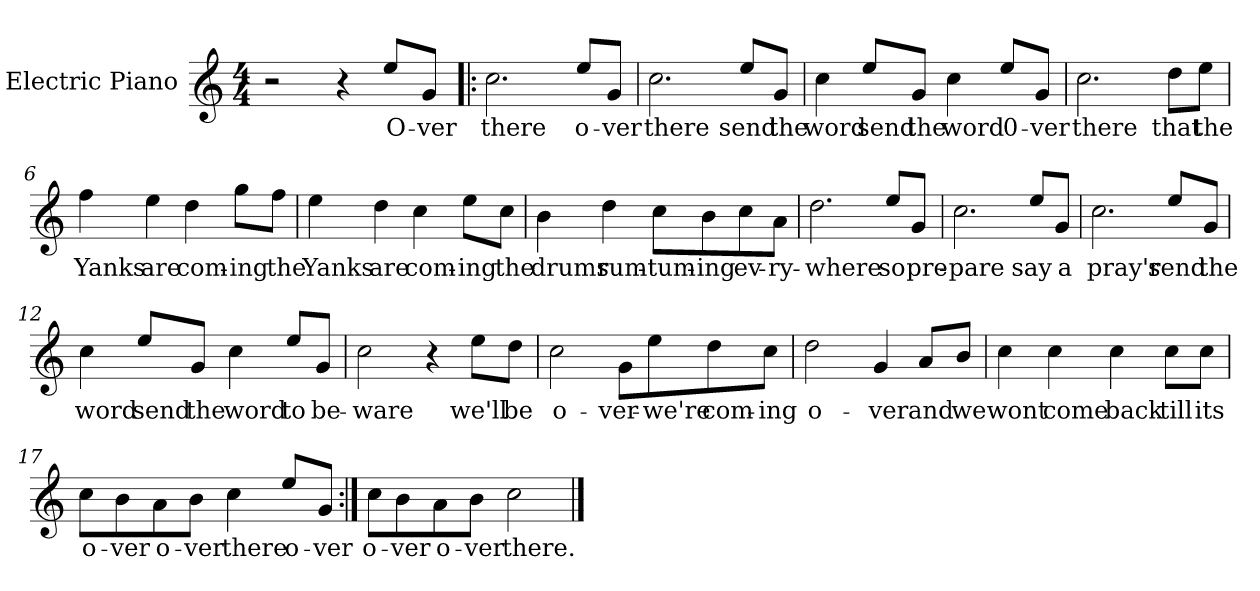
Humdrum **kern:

**kern	**text
*part1	*part1
*staff1	*staff1
*I"Electric Piano	*
*I'E.Pno	*
*clefG2	*
*k[]	*
*C:	*
*M4/4	*
=1	=1
2r	.
4r	.
8ee/L	O-
8g/J	-ver
=2!|:	=2!|:
2.cc\	there
8ee/L	o-
8g/J	-ver
=3	=3
2.cc\	there
8ee/L	send
8g/J	the
=4	=4
4cc\	word
8ee/L	send
8g/J	the
4cc\	word
8ee/L	0-
8g/J	-ver
!!LO:LB:g=z
=5	=5
2.cc\	there
8dd\L	that
8ee\J	the
=6	=6
4ff\	Yanks
4ee\	are
4dd\	com-
8gg\L	-ing
8ff\J	the
=7	=7
4ee\	Yanks
4dd\	are
4cc\	com-
8ee\L	-ing
8cc\J	the
!!LO:LB:g=z
=8	=8
4b\	drums
4dd\	rum-
8cc\L	-tum-
8b\	-ing
8cc\	ev-
8a\J	-ry-
=9	=9
2.dd\	-where
8ee/L	so
8g/J	pre-
=10	=10
2.cc\	-pare
8ee/L	say
8g/J	a
=11	=11
2.cc\	pray'r
8ee/L	send
8g/J	the
!!LO:LB:g=z
=12	=12
4cc\	word
8ee/L	send
8g/J	the
4cc\	word
8ee/L	to
8g/J	be-
=13	=13
2cc\	-ware
4r	.
8ee\L	we'll
8dd\J	be
=14	=14
2cc\	o-
8g\L	-ver-
8ee\	we're
8dd\	com-
8cc\J	-ing
!!LO:LB:g=z
=15	=15
2dd\	o-
4g/	-ver
8a/L	and
8b/J	we
=16	=16
4cc\	wont
4cc\	come
4cc\	back
8cc\L	till
8cc\J	its
=17	=17
8cc\L	o-
8b\	-ver
8a\	o-
8b\J	-ver
4cc\	there
8ee/L	o-
8g/J	-ver
!!LO:LB:g=z
=18:|!	=18:|!
8cc\L	o-
8b\	-ver
8a\	o-
8b\J	-ver
2cc\	there.
==	==
*-	*-
